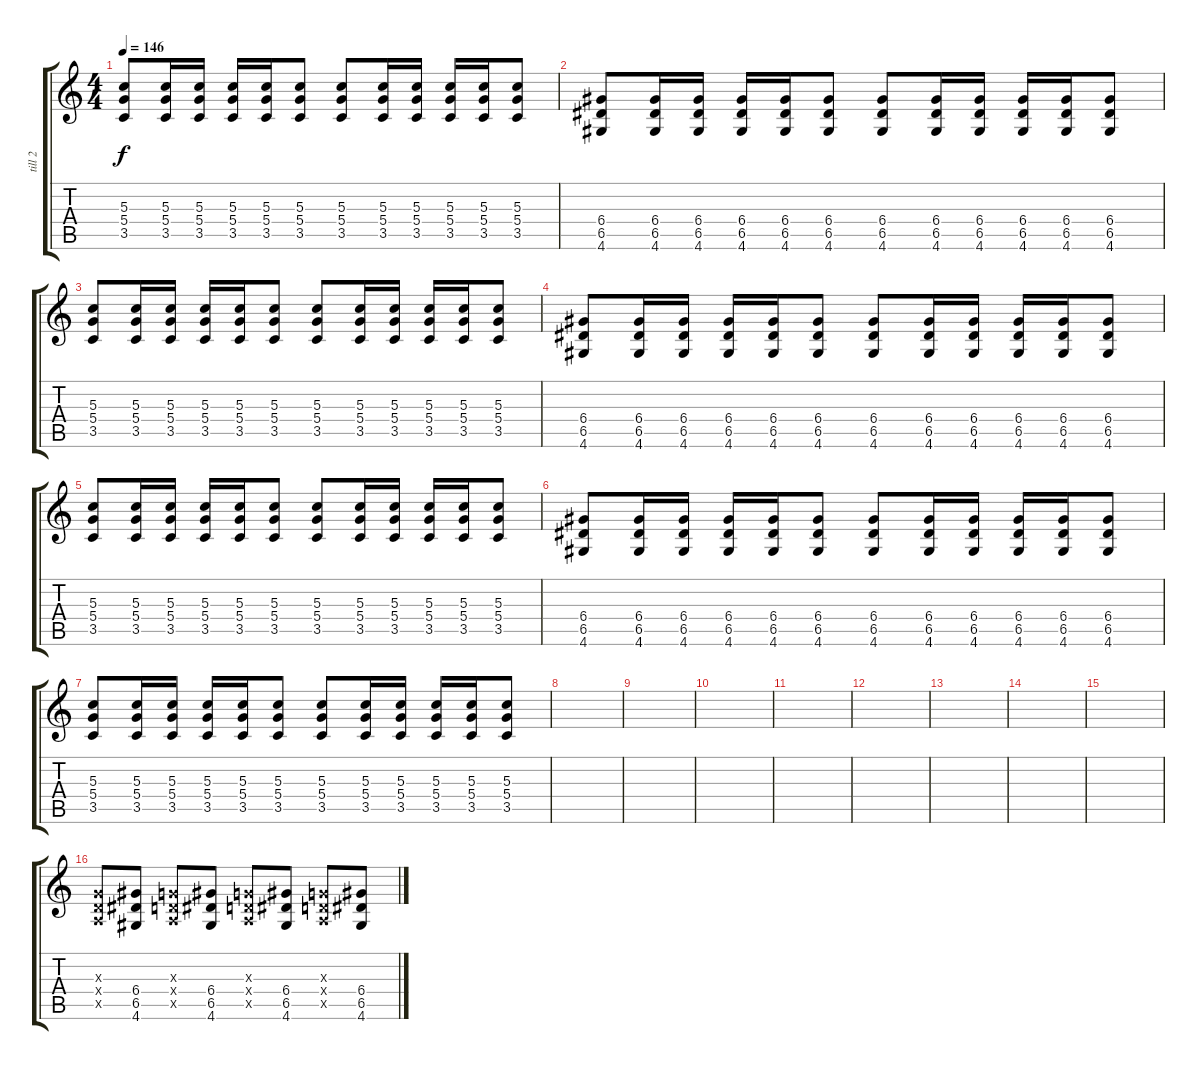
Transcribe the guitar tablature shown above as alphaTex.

\track ("till 2" "till 2") {instrument overdrivenguitar}
\staff {score tabs}
\tuning (E4 B3 G3 D3 A2 E2) {hide}
\ts (4 4)
\tempo 146
\clef g2
\ks c
(5.3 5.4 3.5).8{dy f} (5.3 5.4 3.5).16 (5.3 5.4 3.5).16 (5.3 5.4 3.5).16 (5.3 5.4 3.5).16 (5.3 5.4 3.5).8 (5.3 5.4 3.5).8 (5.3 5.4 3.5).16 (5.3 5.4 3.5).16 (5.3 5.4 3.5).16 (5.3 5.4 3.5).16 (5.3 5.4 3.5).8 |
(6.4 6.5 4.6).8 (6.4 6.5 4.6).16 (6.4 6.5 4.6).16 (6.4 6.5 4.6).16 (6.4 6.5 4.6).16 (6.4 6.5 4.6).8 (6.4 6.5 4.6).8 (6.4 6.5 4.6).16 (6.4 6.5 4.6).16 (6.4 6.5 4.6).16 (6.4 6.5 4.6).16 (6.4 6.5 4.6).8 |
(5.3 5.4 3.5).8 (5.3 5.4 3.5).16 (5.3 5.4 3.5).16 (5.3 5.4 3.5).16 (5.3 5.4 3.5).16 (5.3 5.4 3.5).8 (5.3 5.4 3.5).8 (5.3 5.4 3.5).16 (5.3 5.4 3.5).16 (5.3 5.4 3.5).16 (5.3 5.4 3.5).16 (5.3 5.4 3.5).8 |
(6.4 6.5 4.6).8 (6.4 6.5 4.6).16 (6.4 6.5 4.6).16 (6.4 6.5 4.6).16 (6.4 6.5 4.6).16 (6.4 6.5 4.6).8 (6.4 6.5 4.6).8 (6.4 6.5 4.6).16 (6.4 6.5 4.6).16 (6.4 6.5 4.6).16 (6.4 6.5 4.6).16 (6.4 6.5 4.6).8 |
(5.3 5.4 3.5).8 (5.3 5.4 3.5).16 (5.3 5.4 3.5).16 (5.3 5.4 3.5).16 (5.3 5.4 3.5).16 (5.3 5.4 3.5).8 (5.3 5.4 3.5).8 (5.3 5.4 3.5).16 (5.3 5.4 3.5).16 (5.3 5.4 3.5).16 (5.3 5.4 3.5).16 (5.3 5.4 3.5).8 |
(6.4 6.5 4.6).8 (6.4 6.5 4.6).16 (6.4 6.5 4.6).16 (6.4 6.5 4.6).16 (6.4 6.5 4.6).16 (6.4 6.5 4.6).8 (6.4 6.5 4.6).8 (6.4 6.5 4.6).16 (6.4 6.5 4.6).16 (6.4 6.5 4.6).16 (6.4 6.5 4.6).16 (6.4 6.5 4.6).8 |
(5.3 5.4 3.5).8 (5.3 5.4 3.5).16 (5.3 5.4 3.5).16 (5.3 5.4 3.5).16 (5.3 5.4 3.5).16 (5.3 5.4 3.5).8 (5.3 5.4 3.5).8 (5.3 5.4 3.5).16 (5.3 5.4 3.5).16 (5.3 5.4 3.5).16 (5.3 5.4 3.5).16 (5.3 5.4 3.5).8 |
|
|
|
|
|
|
|
|
(0.3{x} 0.4{x} 0.5{x}).8{volume 10} (6.4 6.5 4.6).8 (0.3{x} 0.4{x} 0.5{x}).8 (6.4 6.5 4.6).8 (0.3{x} 0.4{x} 0.5{x}).8 (6.4 6.5 4.6).8 (0.3{x} 0.4{x} 0.5{x}).8 (6.4 6.5 4.6).8
